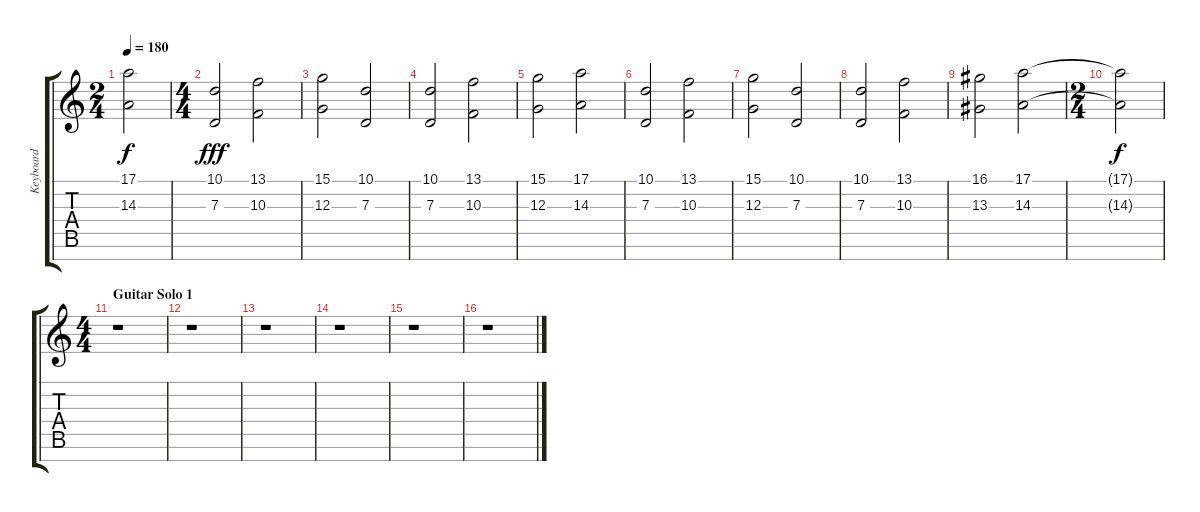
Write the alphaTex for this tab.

\track ("Keyboard" "Keyboard") {instrument synthbrass1}
\staff {score tabs}
\tuning (E4 B3 G3 D3 A2 E2 B1) {hide}
\ts (2 4)
\tempo 180
\clef g2
\ks c
(17.1{t} 14.3{t}).2{dy f} |
\ts (4 4)
(10.1 7.3).2{dy fff} (13.1 10.3).2 |
(15.1 12.3).2 (10.1 7.3).2 |
(10.1 7.3).2 (13.1 10.3).2 |
(15.1 12.3).2 (17.1 14.3).2 |
(10.1 7.3).2 (13.1 10.3).2 |
(15.1 12.3).2 (10.1 7.3).2 |
(10.1 7.3).2 (13.1 10.3).2 |
(16.1 13.3).2 (17.1 14.3).2 |
\ts (2 4)
(17.1{t} 14.3{t}).2{dy f} |
\ts (4 4)
\section ("" "Guitar Solo 1")
r.1 |
r.1 |
r.1 |
r.1 |
r.1 |
r.1
